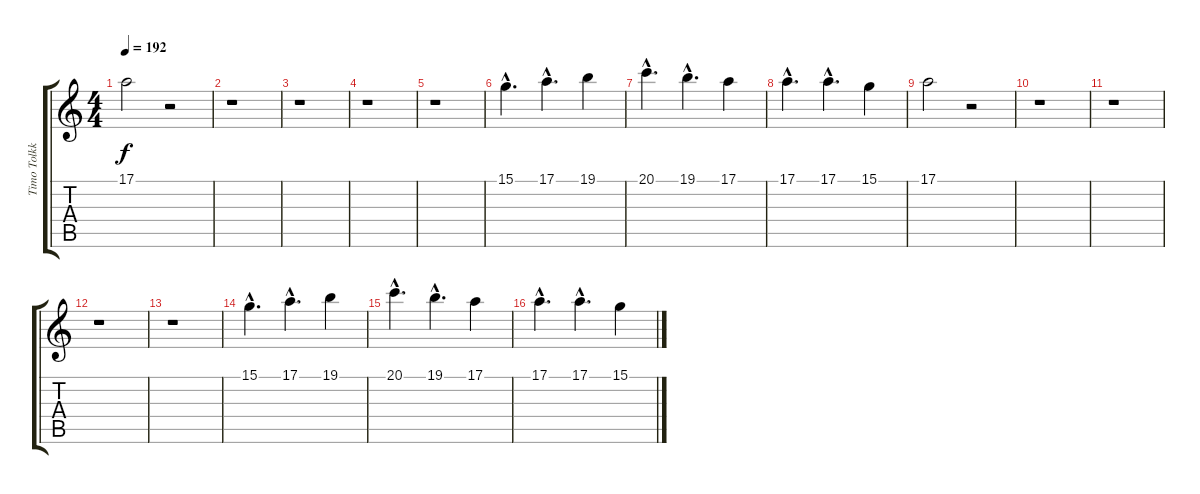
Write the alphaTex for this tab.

\track ("Timo Tolkki" "Timo Tolkk") {instrument flute}
\staff {score tabs}
\tuning (E4 B3 G3 D3 A2 E2) {hide}
\ts (4 4)
\tempo 192
\clef g2
\ks c
17.1.2{dy f} r.2 |
r.1 |
r.1 |
r.1 |
r.1 |
15.1{hac}.4{d} 17.1{hac}.4{d} 19.1.4 |
20.1{hac}.4{d} 19.1{hac}.4{d} 17.1.4 |
17.1{hac}.4{d} 17.1{hac}.4{d} 15.1.4 |
17.1.2 r.2 |
r.1 |
r.1 |
r.1 |
r.1 |
15.1{hac}.4{d} 17.1{hac}.4{d} 19.1.4 |
20.1{hac}.4{d} 19.1{hac}.4{d} 17.1.4 |
17.1{hac}.4{d} 17.1{hac}.4{d} 15.1.4
